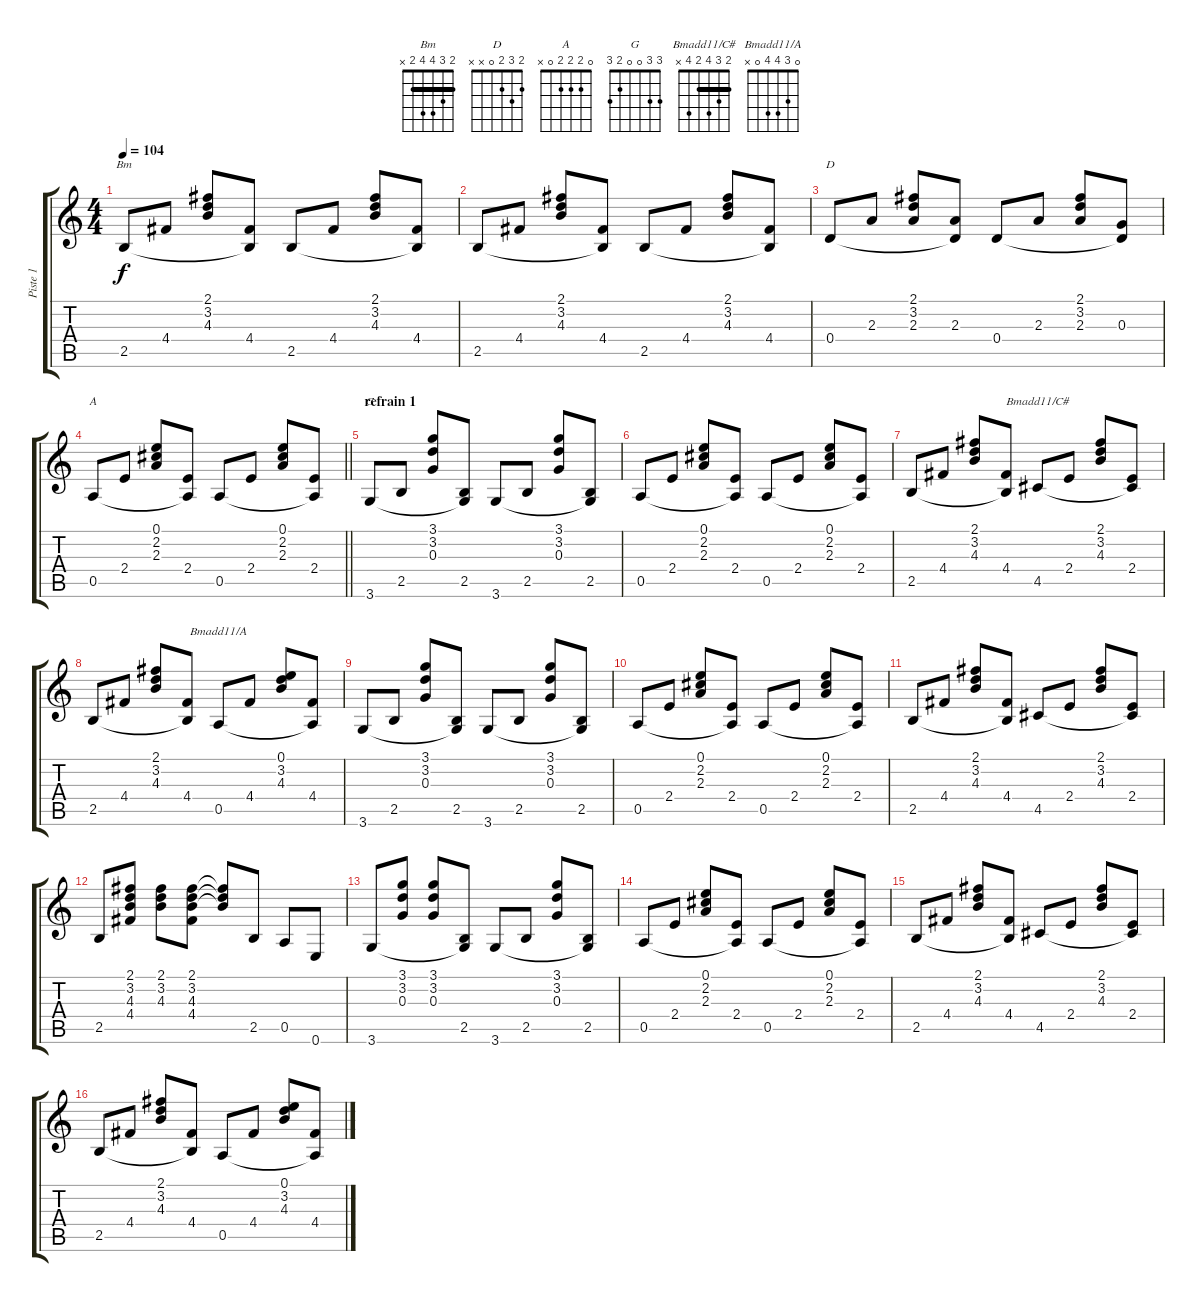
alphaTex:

\track ("Piste 1" "Piste 1") {instrument acousticguitarsteel}
\staff {score tabs}
\tuning (E4 B3 G3 D3 A2 E2) {hide}
\chord ("Bm" 2 3 4 4 2 x) {barre 2}
\chord ("D" 2 3 2 0 x x)
\chord ("A" 0 2 2 2 0 x)
\chord ("G" 3 3 0 0 2 3)
\chord ("Bmadd11/C#" 2 3 4 2 4 x) {barre 2}
\chord ("Bmadd11/A" 0 3 4 4 0 x)
\ts (4 4)
\tempo 104
\clef g2
\ks c
2.5.8{ch "Bm" dy f} 4.4.8 (2.1 3.2 4.3).8 (4.4 2.5{t}).8 2.5.8 4.4.8 (2.1 3.2 4.3).8 (4.4 2.5{t}).8 |
2.5.8 4.4.8 (2.1 3.2 4.3).8 (4.4 2.5{t}).8 2.5.8 4.4.8 (2.1 3.2 4.3).8 (4.4 2.5{t}).8 |
0.4.8{ch "D"} 2.3.8 (2.1 3.2 2.3).8 (2.3 0.4{t}).8 0.4.8 2.3.8 (2.1 3.2 2.3).8 (0.3 0.4{t}).8 |
\barLineRight lightlight
0.5.8{ch "A"} 2.4.8 (0.1 2.2 2.3).8 (2.4 0.5{t}).8 0.5.8 2.4.8 (0.1 2.2 2.3).8 (2.4 0.5{t}).8 |
\section ("" "refrain 1")
3.6.8{ch "G"} 2.5.8 (3.1 3.2 0.3).8 (2.5 3.6{t}).8 3.6.8 2.5.8 (3.1 3.2 0.3).8 (2.5 3.6{t}).8 |
0.5.8 2.4.8 (0.1 2.2 2.3).8 (2.4 0.5{t}).8 0.5.8 2.4.8 (0.1 2.2 2.3).8 (2.4 0.5{t}).8 |
2.5.8 4.4.8 (2.1 3.2 4.3).8 (4.4 2.5{t}).8 4.5.8{ch "Bmadd11/C#"} 2.4.8 (2.1 3.2 4.3).8 (2.4 4.5{t}).8 |
2.5.8 4.4.8 (2.1 3.2 4.3).8 (4.4 2.5{t}).8 0.5.8{ch "Bmadd11/A"} 4.4.8 (0.1 3.2 4.3).8 (4.4 0.5{t}).8 |
3.6.8 2.5.8 (3.1 3.2 0.3).8 (2.5 3.6{t}).8 3.6.8 2.5.8 (3.1 3.2 0.3).8 (2.5 3.6{t}).8 |
0.5.8 2.4.8 (0.1 2.2 2.3).8 (2.4 0.5{t}).8 0.5.8 2.4.8 (0.1 2.2 2.3).8 (2.4 0.5{t}).8 |
2.5.8 4.4.8 (2.1 3.2 4.3).8 (4.4 2.5{t}).8 4.5.8 2.4.8 (2.1 3.2 4.3).8 (2.4 4.5{t}).8 |
2.5.8 (2.1 3.2 4.3 4.4).8 (2.1 3.2 4.3).8 (2.1 3.2 4.3 4.4).8 (2.1{t} 3.2{t} 4.3{t}).8 2.5.8 0.5.8 0.6.8 |
3.6.8 (3.1 3.2 0.3).8 (3.1 3.2 0.3).8 (2.5 3.6{t}).8 3.6.8 2.5.8 (3.1 3.2 0.3).8 (2.5 3.6{t}).8 |
0.5.8 2.4.8 (0.1 2.2 2.3).8 (2.4 0.5{t}).8 0.5.8 2.4.8 (0.1 2.2 2.3).8 (2.4 0.5{t}).8 |
2.5.8 4.4.8 (2.1 3.2 4.3).8 (4.4 2.5{t}).8 4.5.8 2.4.8 (2.1 3.2 4.3).8 (2.4 4.5{t}).8 |
2.5.8 4.4.8 (2.1 3.2 4.3).8 (4.4 2.5{t}).8 0.5.8 4.4.8 (0.1 3.2 4.3).8 (4.4 0.5{t}).8
